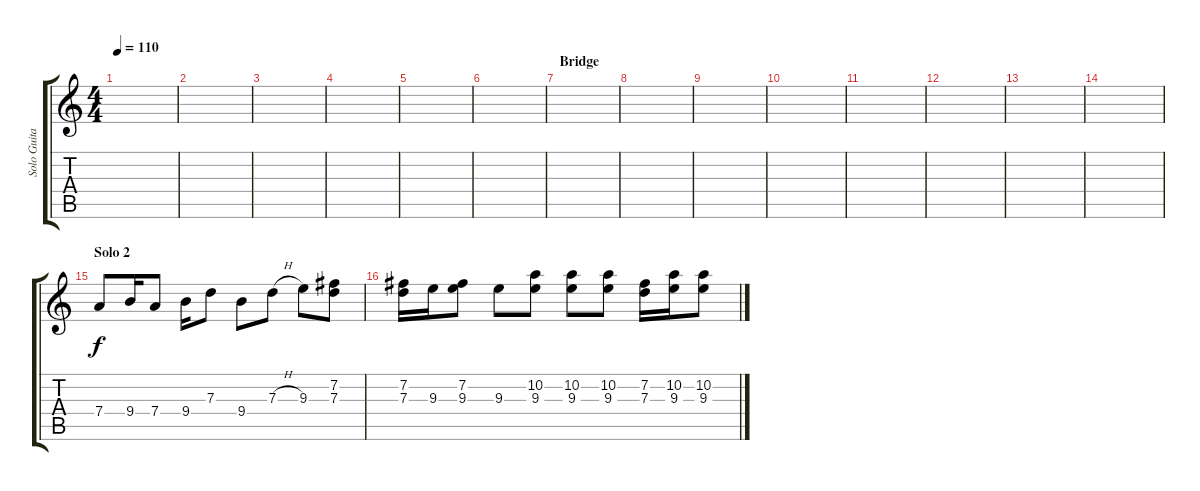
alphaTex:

\track ("Solo Guitar" "Solo Guita") {instrument acousticguitarsteel}
\staff {score tabs}
\tuning (E4 B3 G3 D3 A2 E2) {hide}
\ts (4 4)
\tempo 110
\clef g2
\ks c
|
|
|
|
|
|
\section ("" "Bridge")
|
|
|
|
|
|
|
|
\section ("" "Solo 2")
7.4.8 9.4.16 7.4.8 9.4.16 7.3.8 9.4.8 7.3{h}.8 9.3.8 (7.2 7.3).8 |
(7.2 7.3).16 9.3.16 (7.2 9.3).8 9.3.8 (10.2 9.3).8 (10.2 9.3).8 (10.2 9.3).8 (7.2 7.3).16 (10.2 9.3).16 (10.2 9.3).8
